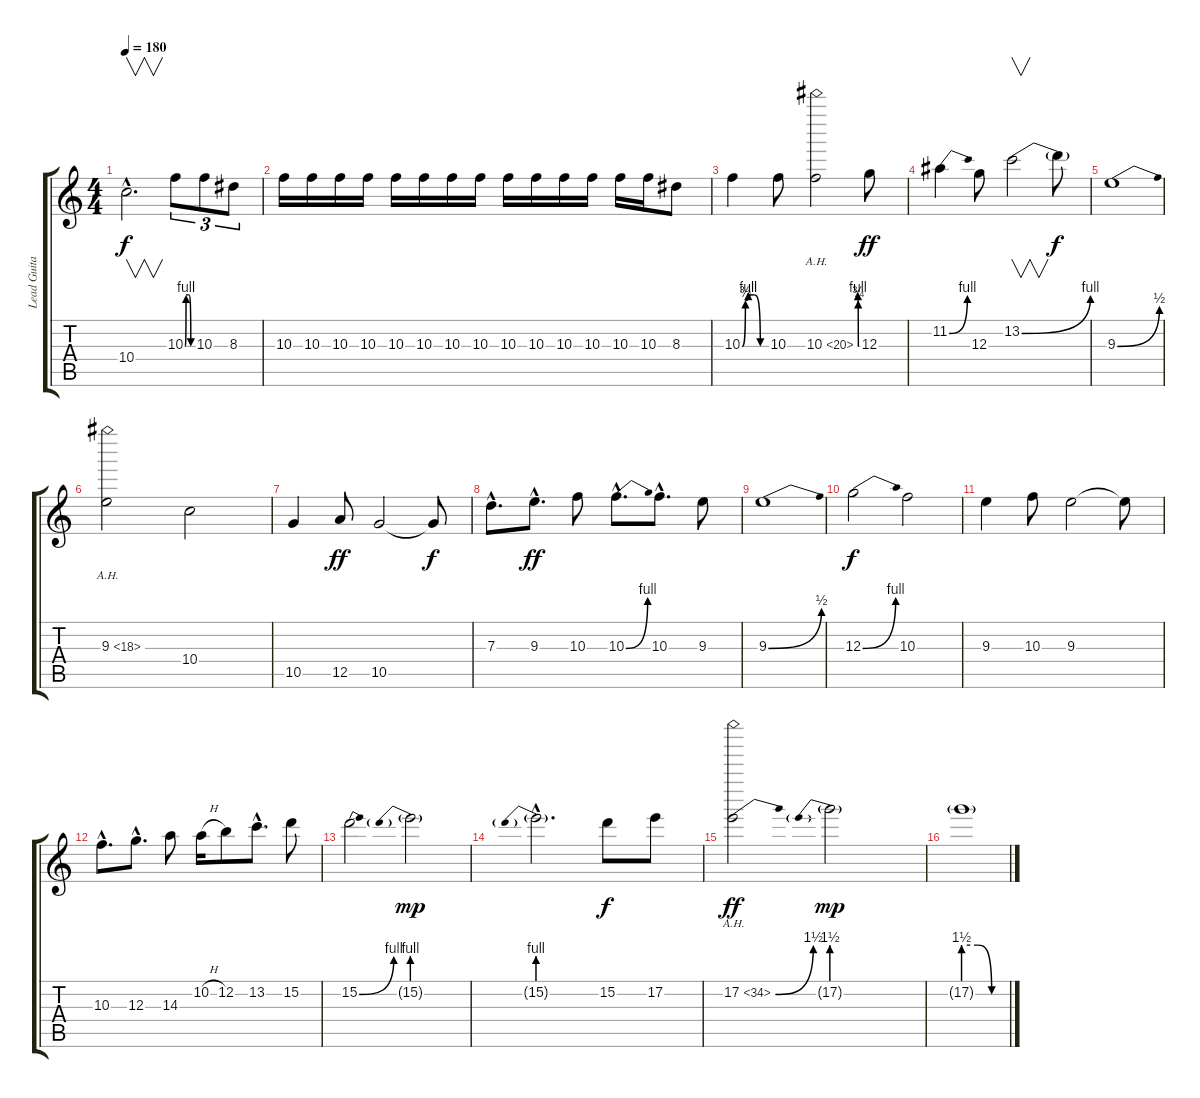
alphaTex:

\track ("Lead Guitar I" "Lead Guita") {instrument distortionguitar}
\staff {score tabs}
\tuning (E4 B3 G3 D3 A2 E2) {hide}
\ts (4 4)
\tempo 180
\clef g2
\ks c
10.4{hac}.2{v d dy f} 10.3{be (custom 0 0 7 4 15 4 30 4 45 0 60 0)}.8{tu (3 2)} 10.3.8{tu (3 2)} 8.3.8{tu (3 2)} |
10.3.16 10.3.16 10.3.16 10.3.16 10.3.16 10.3.16 10.3.16 10.3.16 10.3.16 10.3.16 10.3.16 10.3.16 10.3.16 10.3.16 8.3.8 |
10.3{be (custom 0 0 8 3 15 4 30 4 45 0 60 0)}.4 10.3.8 10.3{be (custom 0 0 12 3 30 4 60 4) ah 10}.2 12.3.8{dy ff} |
11.2{be (bend 0 0 60 4)}.4 12.3.8 13.2{be (bend 0 0 60 4)}.2{v} 13.2{t}.8{dy f} |
9.3{be (bend 0 0 60 2)}.1 |
9.3{ah 9}.2 10.4.2 |
10.5.4 12.5.8{dy ff} 10.5.2 10.5{t}.8{dy f} |
7.3{hac}.8{d} 9.3{hac}.8{d dy ff} 10.3.8 10.3{be (bend 0 0 60 4) hac}.8{d} 10.3{hac}.8{d} 9.3.8 |
9.3{be (bend 0 0 60 2)}.1 |
12.3{be (bend 0 0 60 4)}.2{dy f} 10.3.2 |
9.3.4 10.3.8 9.3.2 9.3{t}.8 |
10.3{hac}.8{d} 12.3{hac}.8{d} 14.3.8 10.2{h}.16 12.2.8 13.2{hac}.8{d} 15.2.8 |
15.2{be (bend 0 0 60 4)}.2 15.2{be (prebend 0 4 60 4) g}.2{dy mp} |
15.2{be (prebend 0 4 60 4) g hac}.2{d} 15.2.8{dy f} 17.2.8 |
17.2{be (bend 0 0 60 6) ah 17}.2{dy ff} 17.2{be (prebend 0 6 60 6) g}.2{dy mp} |
17.2{be (custom 0 6 20 6 40 0 60 0) g}.1
